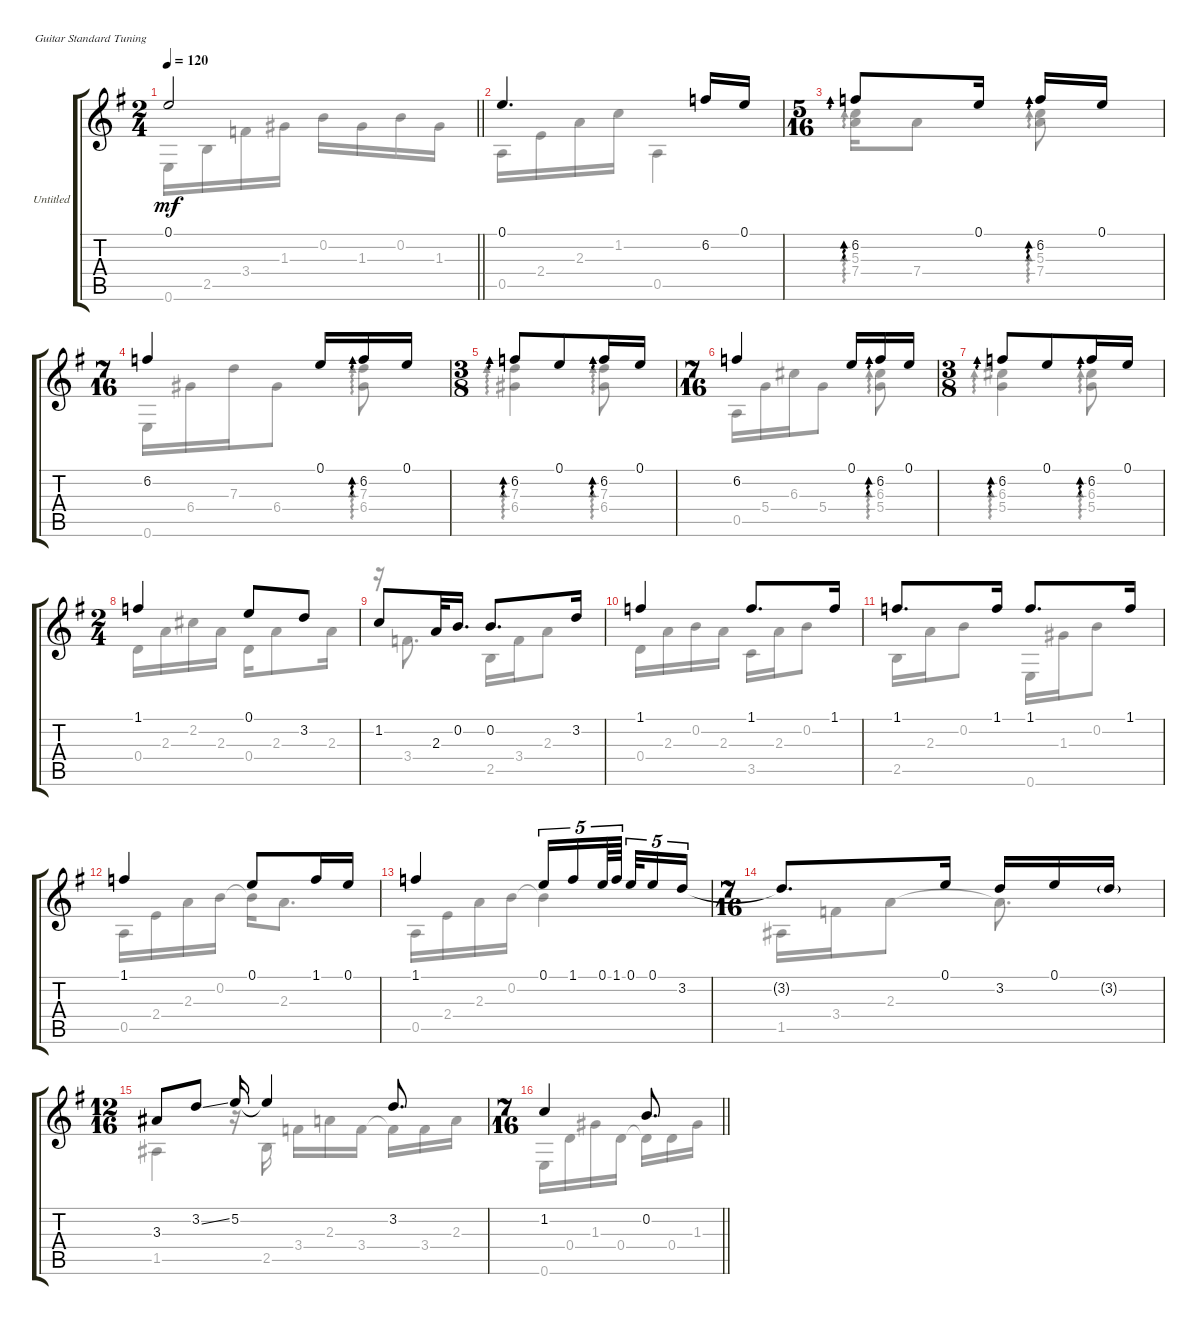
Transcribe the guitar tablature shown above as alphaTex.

\bracketExtendMode groupsimilarinstruments
\firstSystemTrackNameOrientation horizontal
\otherSystemsTrackNameOrientation horizontal
\track ("Untitled" "Untitled") {instrument acousticguitarnylon}
\staff {score tabs}
\tuning (E4 B3 G3 D3 A2 E2)
\voice
\ts (2 4)
\tempo 120
\clef g2
\barLineRight lightlight
\ks eminor
0.1.2{dy mf} |
0.1.4{d} 6.2.16 0.1.16 |
\ts (5 16)
6.2.8{ad 0} 0.1.16 6.2.16{ad 0} 0.1.16 |
\ts (7 16)
6.2.4 0.1.16 6.2.16{ad 0} 0.1.16 |
\ts (3 8)
6.2.8{ad 0} 0.1.8 6.2.16{ad 0} 0.1.16 |
\ts (7 16)
6.2.4 0.1.16 6.2.16{ad 0} 0.1.16 |
\ts (3 8)
6.2.8{ad 0} 0.1.8 6.2.16{ad 0} 0.1.16 |
\ts (2 4)
1.1.4 0.1.8 3.2.8 |
1.2.8 2.3.32 0.2.16{d} 0.2.8{d} 3.2.16 |
1.1.4 1.1.8{d} 1.1.16 |
1.1.8{d} 1.1.16 1.1.8{d} 1.1.16 |
1.1.4 0.1.8 1.1.16 0.1.16 |
1.1.4 0.1.16{tu (5 4)} 1.1.16{tu (5 4)} 0.1.64{tu (5 4)} 1.1.64{tu (5 4)} 0.1.32{tu (5 4)} 0.1.16{tu (5 4)} 3.2.16{tu (5 4)} |
\ts (7 16)
3.2{t}.8{d} 0.1.16 3.2.16 0.1.16 3.2{g}.16 |
\ts (12 16)
3.3.8 3.2{ss}.8 5.2.16 5.2{t}.4 3.2.8{d} |
\ts (7 16)
\barLineRight lightlight
1.2.4 0.2.8{d}
\voice
\clef g2
\ottava regular
\simile none
\barLineRight lightlight
\ks eminor
0.6.16{dy mf} 2.5.16 3.4.16 1.3.16 0.2.16 1.3.16 0.2.16 1.3.16 |
0.5.16 2.4.16 2.3.16 1.2.16 0.5.4 |
(5.3 7.4).16{ad 0} 7.4.8 (5.3 7.4).8{ad 0} |
0.6.16 6.4.16 7.3.16 6.4.8 (7.3 6.4).8{ad 0} |
(7.3 6.4).4{ad 0} (7.3 6.4).8{ad 0} |
0.5.16 5.4.16 6.3.16 5.4.8 (6.3 5.4).8{ad 0} |
(6.3 5.4).4{ad 0} (6.3 5.4).8{ad 0} |
0.4.16 2.3.16 2.2.16 2.3.16 0.4.16 2.3.8 2.3.16 |
r.16 3.4.8{d} 2.5.16 3.4.16 2.3.8 |
0.4.16 2.3.16 0.2.16 2.3.16 3.5.16 2.3.16 0.2.8 |
2.5.16 2.3.16 0.2.8 0.6.16 1.3.16 0.2.8 |
0.5.16 2.4.16 2.3.16 0.2.16 0.2{t}.16 2.3.8{d} |
0.5.16 2.4.16 2.3.16 0.2.16 0.2{t}.4 |
1.5.16 3.4.16 2.3.8 2.3{t}.8{d} |
1.5.4 r.16 2.5.16 3.4.16 2.3.16 3.4.16 3.4{t}.16 3.4.16 2.3.16 |
\barLineRight lightlight
0.6.16 0.4.16 1.3.16 0.4.16 0.4{t}.16 0.4.16 1.3.16
